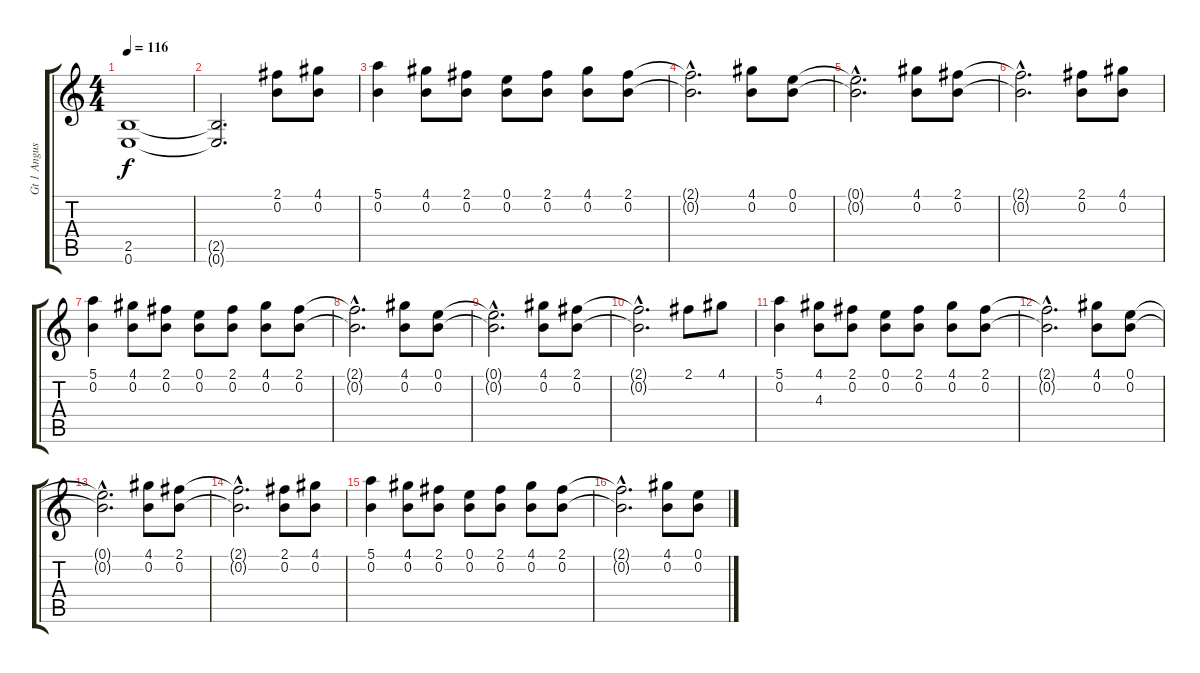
\track ("Gt 1 Angus" "Gt 1 Angus") {instrument overdrivenguitar}
\staff {score tabs}
\tuning (E4 B3 G3 D3 A2 E2) {hide}
\ts (4 4)
\tempo 116
\clef g2
\ks c
(2.5{t} 0.6{t}).1{dy f} |
(2.5{t} 0.6{t}).2{d} (2.1 0.2).8 (4.1 0.2).8 |
(5.1 0.2).4 (4.1 0.2).8 (2.1 0.2).8 (0.1 0.2).8 (2.1 0.2).8 (4.1 0.2).8 (2.1 0.2).8 |
(2.1{hac t} 0.2{hac t}).2{d} (4.1 0.2).8 (0.1 0.2).8 |
(0.1{hac t} 0.2{hac t}).2{d} (4.1 0.2).8 (2.1 0.2).8 |
(2.1{hac t} 0.2{hac t}).2{d} (2.1 0.2).8 (4.1 0.2).8 |
(5.1 0.2).4 (4.1 0.2).8 (2.1 0.2).8 (0.1 0.2).8 (2.1 0.2).8 (4.1 0.2).8 (2.1 0.2).8 |
(2.1{hac t} 0.2{hac t}).2{d} (4.1 0.2).8 (0.1 0.2).8 |
(0.1{hac t} 0.2{hac t}).2{d} (4.1 0.2).8 (2.1 0.2).8 |
(2.1{hac t} 0.2{hac t}).2{d} 2.1.8 4.1.8 |
(5.1 0.2).4 (4.1 4.3).8 (2.1 0.2).8 (0.1 0.2).8 (2.1 0.2).8 (4.1 0.2).8 (2.1 0.2).8 |
(2.1{hac t} 0.2{hac t}).2{d} (4.1 0.2).8 (0.1 0.2).8 |
(0.1{hac t} 0.2{hac t}).2{d} (4.1 0.2).8 (2.1 0.2).8 |
(2.1{hac t} 0.2{hac t}).2{d} (2.1 0.2).8 (4.1 0.2).8 |
(5.1 0.2).4 (4.1 0.2).8 (2.1 0.2).8 (0.1 0.2).8 (2.1 0.2).8 (4.1 0.2).8 (2.1 0.2).8 |
(2.1{hac t} 0.2{hac t}).2{d} (4.1 0.2).8 (0.1 0.2).8
